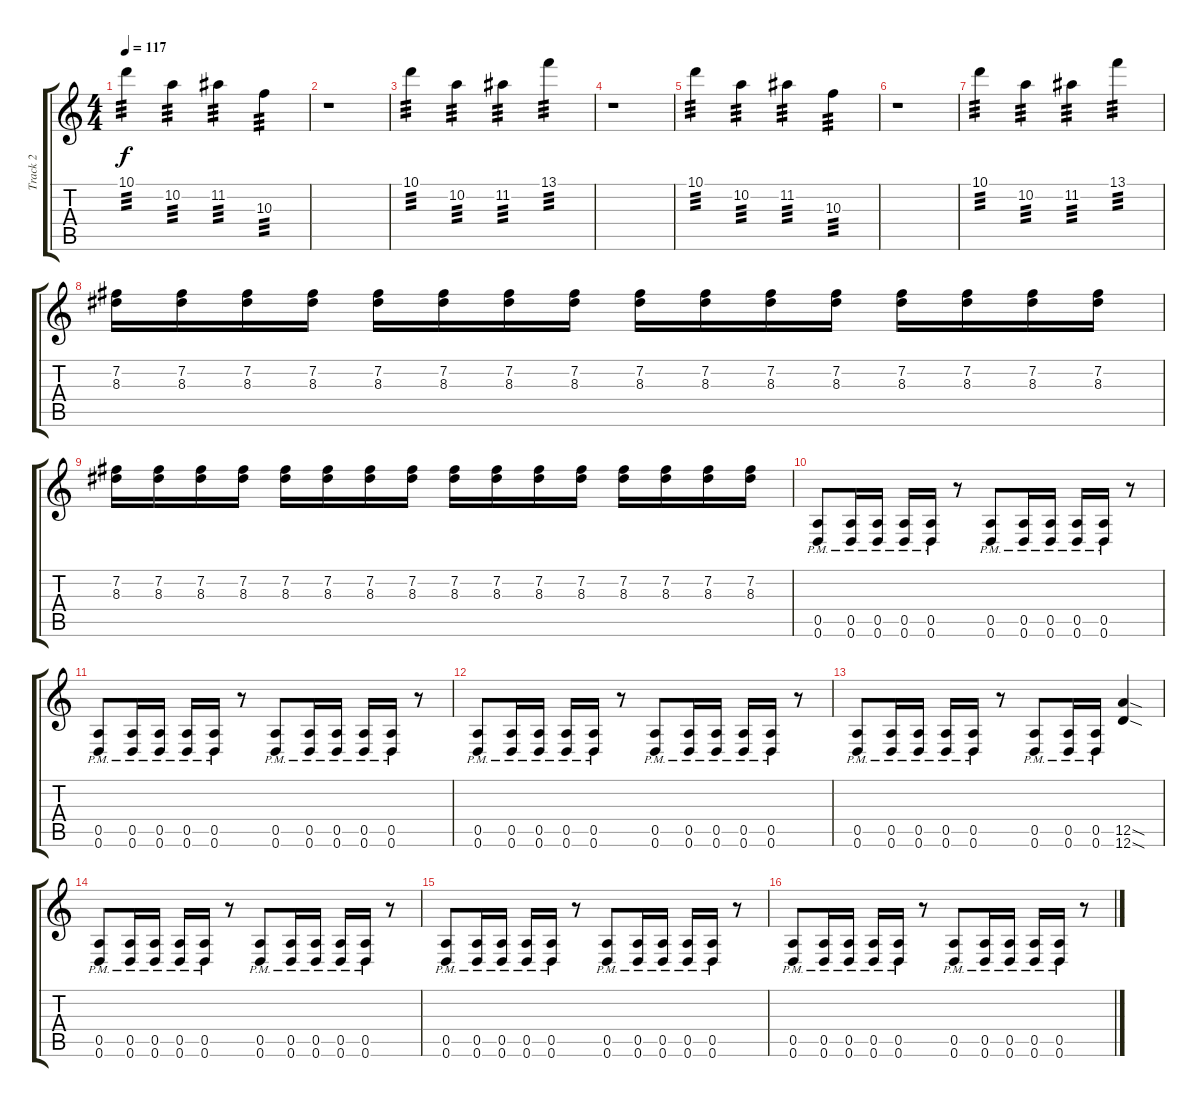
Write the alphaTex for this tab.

\track ("Track 2" "Track 2") {instrument distortionguitar}
\staff {score tabs}
\tuning (E4 B3 G3 D3 A2 D2) {hide}
\ts (4 4)
\tempo 117
\clef g2
\ks c
10.1.4{tp 3 dy f} 10.2.4{tp 3} 11.2.4{tp 3} 10.3.4{tp 3} |
r.1 |
10.1.4{tp 3} 10.2.4{tp 3} 11.2.4{tp 3} 13.1.4{tp 3} |
r.1 |
10.1.4{tp 3} 10.2.4{tp 3} 11.2.4{tp 3} 10.3.4{tp 3} |
r.1 |
10.1.4{tp 3} 10.2.4{tp 3} 11.2.4{tp 3} 13.1.4{tp 3} |
(7.2 8.3).16 (7.2 8.3).16 (7.2 8.3).16 (7.2 8.3).16 (7.2 8.3).16 (7.2 8.3).16 (7.2 8.3).16 (7.2 8.3).16 (7.2 8.3).16 (7.2 8.3).16 (7.2 8.3).16 (7.2 8.3).16 (7.2 8.3).16 (7.2 8.3).16 (7.2 8.3).16 (7.2 8.3).16 |
(7.2 8.3).16 (7.2 8.3).16 (7.2 8.3).16 (7.2 8.3).16 (7.2 8.3).16 (7.2 8.3).16 (7.2 8.3).16 (7.2 8.3).16 (7.2 8.3).16 (7.2 8.3).16 (7.2 8.3).16 (7.2 8.3).16 (7.2 8.3).16 (7.2 8.3).16 (7.2 8.3).16 (7.2 8.3).16 |
(0.5{pm} 0.6{pm}).8 (0.5{pm} 0.6{pm}).16 (0.5{pm} 0.6{pm}).16 (0.5{pm} 0.6{pm}).16 (0.5{pm} 0.6{pm}).16 r.8 (0.5{pm} 0.6{pm}).8 (0.5{pm} 0.6{pm}).16 (0.5{pm} 0.6{pm}).16 (0.5{pm} 0.6{pm}).16 (0.5{pm} 0.6{pm}).16 r.8 |
(0.5{pm} 0.6{pm}).8 (0.5{pm} 0.6{pm}).16 (0.5{pm} 0.6{pm}).16 (0.5{pm} 0.6{pm}).16 (0.5{pm} 0.6{pm}).16 r.8 (0.5{pm} 0.6{pm}).8 (0.5{pm} 0.6{pm}).16 (0.5{pm} 0.6{pm}).16 (0.5{pm} 0.6{pm}).16 (0.5{pm} 0.6{pm}).16 r.8 |
(0.5{pm} 0.6{pm}).8 (0.5{pm} 0.6{pm}).16 (0.5{pm} 0.6{pm}).16 (0.5{pm} 0.6{pm}).16 (0.5{pm} 0.6{pm}).16 r.8 (0.5{pm} 0.6{pm}).8 (0.5{pm} 0.6{pm}).16 (0.5{pm} 0.6{pm}).16 (0.5{pm} 0.6{pm}).16 (0.5{pm} 0.6{pm}).16 r.8 |
(0.5{pm} 0.6{pm}).8 (0.5{pm} 0.6{pm}).16 (0.5{pm} 0.6{pm}).16 (0.5{pm} 0.6{pm}).16 (0.5{pm} 0.6{pm}).16 r.8 (0.5{pm} 0.6{pm}).8 (0.5{pm} 0.6{pm}).16 (0.5{pm} 0.6{pm}).16 (12.5{sod} 12.6{sod}).4 |
(0.5{pm} 0.6{pm}).8 (0.5{pm} 0.6{pm}).16 (0.5{pm} 0.6{pm}).16 (0.5{pm} 0.6{pm}).16 (0.5{pm} 0.6{pm}).16 r.8 (0.5{pm} 0.6{pm}).8 (0.5{pm} 0.6{pm}).16 (0.5{pm} 0.6{pm}).16 (0.5{pm} 0.6{pm}).16 (0.5{pm} 0.6{pm}).16 r.8 |
(0.5{pm} 0.6{pm}).8 (0.5{pm} 0.6{pm}).16 (0.5{pm} 0.6{pm}).16 (0.5{pm} 0.6{pm}).16 (0.5{pm} 0.6{pm}).16 r.8 (0.5{pm} 0.6{pm}).8 (0.5{pm} 0.6{pm}).16 (0.5{pm} 0.6{pm}).16 (0.5{pm} 0.6{pm}).16 (0.5{pm} 0.6{pm}).16 r.8 |
(0.5{pm} 0.6{pm}).8 (0.5{pm} 0.6{pm}).16 (0.5{pm} 0.6{pm}).16 (0.5{pm} 0.6{pm}).16 (0.5{pm} 0.6{pm}).16 r.8 (0.5{pm} 0.6{pm}).8 (0.5{pm} 0.6{pm}).16 (0.5{pm} 0.6{pm}).16 (0.5{pm} 0.6{pm}).16 (0.5{pm} 0.6{pm}).16 r.8
